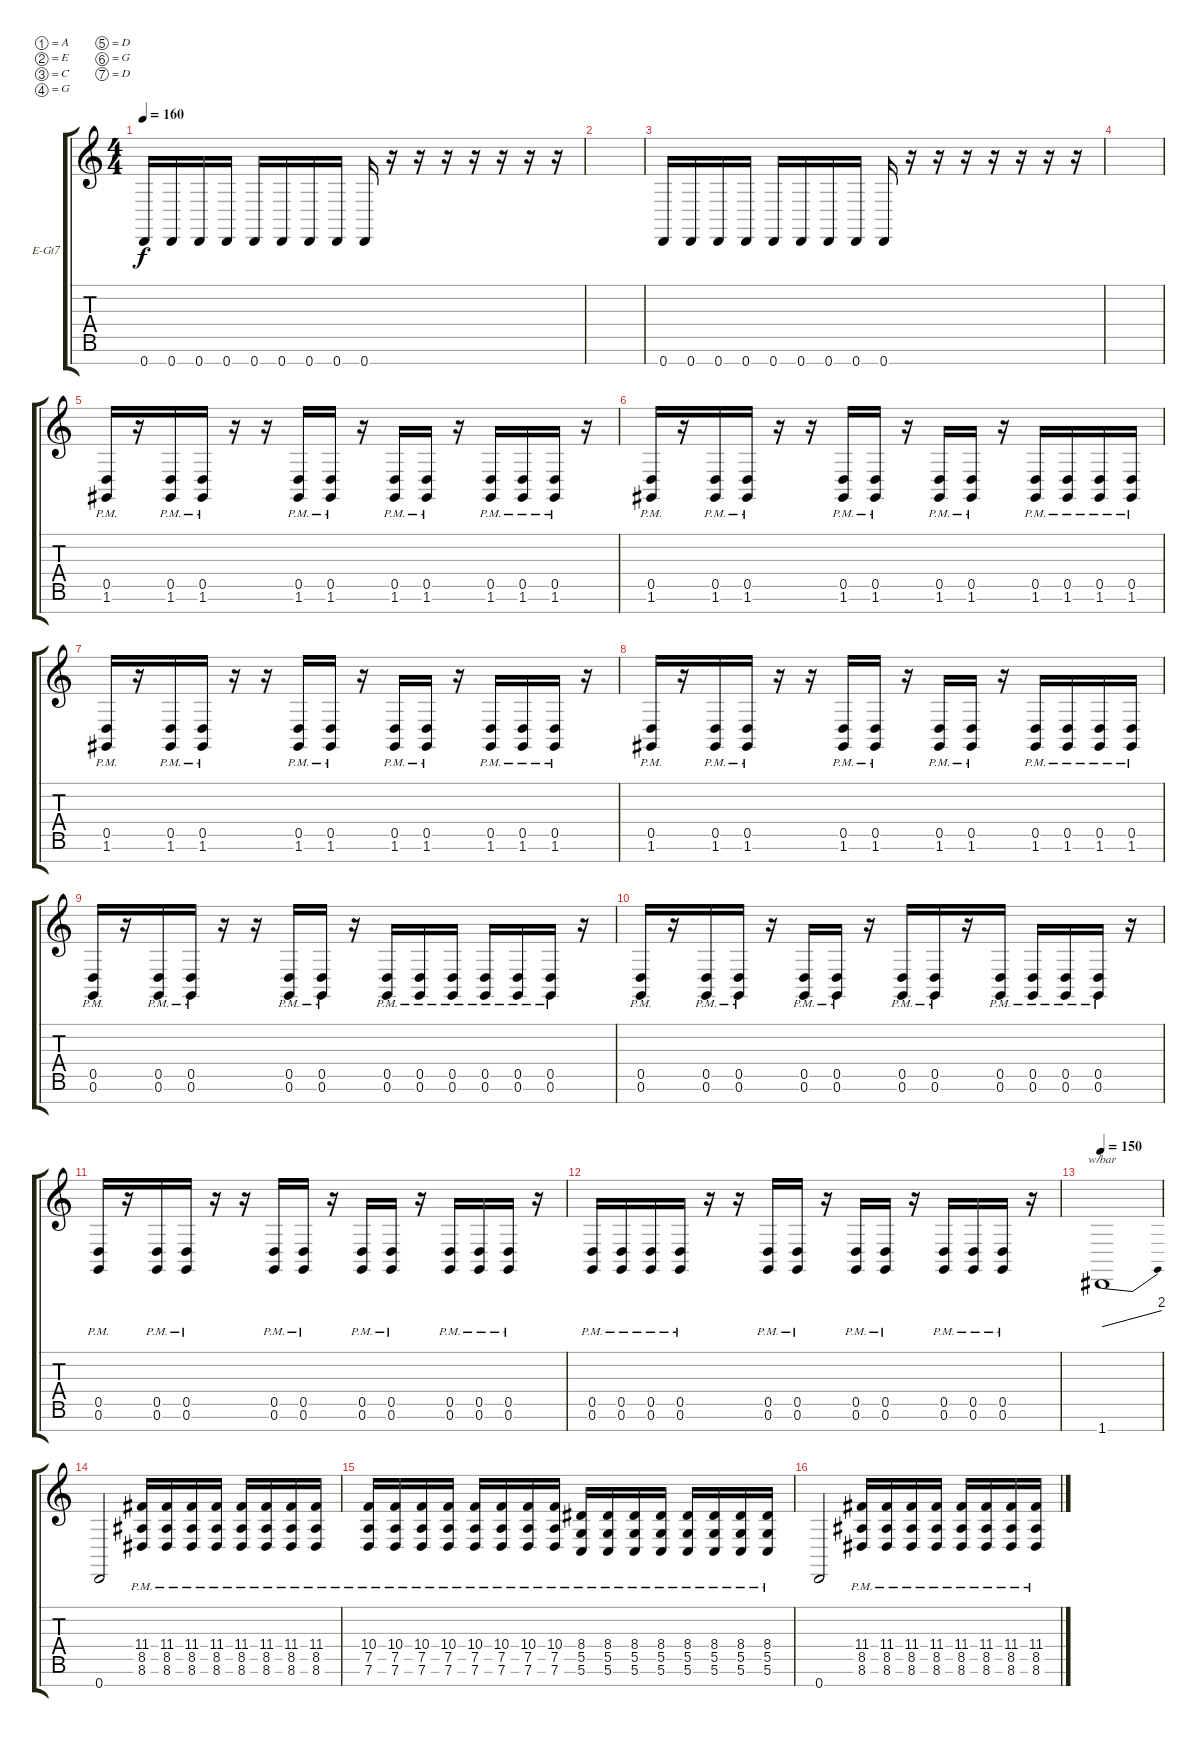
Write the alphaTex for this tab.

\defaultSystemsLayout 4
\bracketExtendMode groupsimilarinstruments
\firstSystemTrackNameOrientation horizontal
\otherSystemsTrackNameOrientation horizontal
\track ("Electric Guitar" "E-Gt7") {instrument distortionguitar}
\staff {score tabs}
\tuning (A3 E3 C3 G2 D2 G1 D1)
\ts (4 4)
\tempo 160
\clef g2
\ks c
0.7.16{dy f} 0.7.16 0.7.16 0.7.16 0.7.16 0.7.16 0.7.16 0.7.16 0.7.16 r.16 r.16 r.16 r.16 r.16 r.16 r.16 |
|
0.7.16 0.7.16 0.7.16 0.7.16 0.7.16 0.7.16 0.7.16 0.7.16 0.7.16 r.16 r.16 r.16 r.16 r.16 r.16 r.16 |
|
(1.6{pm} 0.5{pm}).16 r.16 (1.6{pm} 0.5{pm}).16 (1.6{pm} 0.5{pm}).16 r.16 r.16 (1.6{pm} 0.5{pm}).16 (1.6{pm} 0.5{pm}).16 r.16 (1.6{pm} 0.5{pm}).16 (1.6{pm} 0.5{pm}).16 r.16 (1.6{pm} 0.5{pm}).16 (1.6{pm} 0.5{pm}).16 (1.6{pm} 0.5{pm}).16 r.16 |
(1.6{pm} 0.5{pm}).16 r.16 (1.6{pm} 0.5{pm}).16 (1.6{pm} 0.5{pm}).16 r.16 r.16 (1.6{pm} 0.5{pm}).16 (1.6{pm} 0.5{pm}).16 r.16 (1.6{pm} 0.5{pm}).16 (1.6{pm} 0.5{pm}).16 r.16 (1.6{pm} 0.5{pm}).16 (1.6{pm} 0.5{pm}).16 (1.6{pm} 0.5{pm}).16 (1.6{pm} 0.5{pm}).16 |
(1.6{pm} 0.5{pm}).16 r.16 (1.6{pm} 0.5{pm}).16 (1.6{pm} 0.5{pm}).16 r.16 r.16 (1.6{pm} 0.5{pm}).16 (1.6{pm} 0.5{pm}).16 r.16 (1.6{pm} 0.5{pm}).16 (1.6{pm} 0.5{pm}).16 r.16 (1.6{pm} 0.5{pm}).16 (1.6{pm} 0.5{pm}).16 (1.6{pm} 0.5{pm}).16 r.16 |
(1.6{pm} 0.5{pm}).16 r.16 (1.6{pm} 0.5{pm}).16 (1.6{pm} 0.5{pm}).16 r.16 r.16 (1.6{pm} 0.5{pm}).16 (1.6{pm} 0.5{pm}).16 r.16 (1.6{pm} 0.5{pm}).16 (1.6{pm} 0.5{pm}).16 r.16 (1.6{pm} 0.5{pm}).16 (1.6{pm} 0.5{pm}).16 (1.6{pm} 0.5{pm}).16 (0.5{pm} 1.6{pm}).16 |
(0.6{pm} 0.5{pm}).16 r.16 (0.6{pm} 0.5{pm}).16 (0.6{pm} 0.5{pm}).16 r.16 r.16 (0.6{pm} 0.5{pm}).16 (0.6{pm} 0.5{pm}).16 r.16 (0.6{pm} 0.5{pm}).16 (0.6{pm} 0.5{pm}).16 (0.6{pm} 0.5{pm}).16 (0.6{pm} 0.5{pm}).16 (0.6{pm} 0.5{pm}).16 (0.6{pm} 0.5{pm}).16 r.16 |
(0.6{pm} 0.5{pm}).16 r.16 (0.6{pm} 0.5{pm}).16 (0.6{pm} 0.5{pm}).16 r.16 (0.5{pm} 0.6{pm}).16 (0.6{pm} 0.5{pm}).16 r.16 (0.5{pm} 0.6{pm}).16 (0.6{pm} 0.5{pm}).16 r.16 (0.5{pm} 0.6{pm}).16 (0.6{pm} 0.5{pm}).16 (0.6{pm} 0.5{pm}).16 (0.6{pm} 0.5{pm}).16 r.16 |
(0.6{pm} 0.5{pm}).16 r.16 (0.6{pm} 0.5{pm}).16 (0.6{pm} 0.5{pm}).16 r.16 r.16 (0.6{pm} 0.5{pm}).16 (0.6{pm} 0.5{pm}).16 r.16 (0.6{pm} 0.5{pm}).16 (0.6{pm} 0.5{pm}).16 r.16 (0.6{pm} 0.5{pm}).16 (0.6{pm} 0.5{pm}).16 (0.6{pm} 0.5{pm}).16 r.16 |
(0.6{pm} 0.5{pm}).16 (0.5{pm} 0.6{pm}).16 (0.6{pm} 0.5{pm}).16 (0.6{pm} 0.5{pm}).16 r.16 r.16 (0.6{pm} 0.5{pm}).16 (0.6{pm} 0.5{pm}).16 r.16 (0.6{pm} 0.5{pm}).16 (0.6{pm} 0.5{pm}).16 r.16 (0.6{pm} 0.5{pm}).16 (0.6{pm} 0.5{pm}).16 (0.6{pm} 0.5{pm}).16 r.16 |
\tempo 150
1.7.1{tbe (dive default 0 0 60 8)} |
0.7.2 (8.6{pm} 8.5{pm} 11.4{pm}).16 (8.6{pm} 8.5{pm} 11.4{pm}).16 (8.6{pm} 8.5{pm} 11.4{pm}).16 (8.6{pm} 8.5{pm} 11.4{pm}).16 (8.6{pm} 8.5{pm} 11.4{pm}).16 (8.6{pm} 8.5{pm} 11.4{pm}).16 (8.6{pm} 8.5{pm} 11.4{pm}).16 (8.6{pm} 8.5{pm} 11.4{pm}).16 |
(7.6{pm} 7.5{pm} 10.4{pm}).16 (7.6{pm} 7.5{pm} 10.4{pm}).16 (7.6{pm} 7.5{pm} 10.4{pm}).16 (7.6{pm} 7.5{pm} 10.4{pm}).16 (7.6{pm} 7.5{pm} 10.4{pm}).16 (7.6{pm} 7.5{pm} 10.4{pm}).16 (7.6{pm} 7.5{pm} 10.4{pm}).16 (7.6{pm} 7.5{pm} 10.4{pm}).16 (5.6{pm} 5.5{pm} 8.4{pm}).16 (5.6{pm} 5.5{pm} 8.4{pm}).16 (5.6{pm} 5.5{pm} 8.4{pm}).16 (5.6{pm} 5.5{pm} 8.4{pm}).16 (5.6{pm} 5.5{pm} 8.4{pm}).16 (5.6{pm} 5.5{pm} 8.4{pm}).16 (5.6{pm} 5.5{pm} 8.4{pm}).16 (5.6{pm} 5.5{pm} 8.4{pm}).16 |
0.7.2 (8.6{pm} 8.5{pm} 11.4{pm}).16 (8.6{pm} 8.5{pm} 11.4{pm}).16 (8.6{pm} 8.5{pm} 11.4{pm}).16 (8.6{pm} 8.5{pm} 11.4{pm}).16 (8.6{pm} 8.5{pm} 11.4{pm}).16 (8.6{pm} 8.5{pm} 11.4{pm}).16 (8.6{pm} 8.5{pm} 11.4{pm}).16 (8.6{pm} 8.5{pm} 11.4{pm}).16
